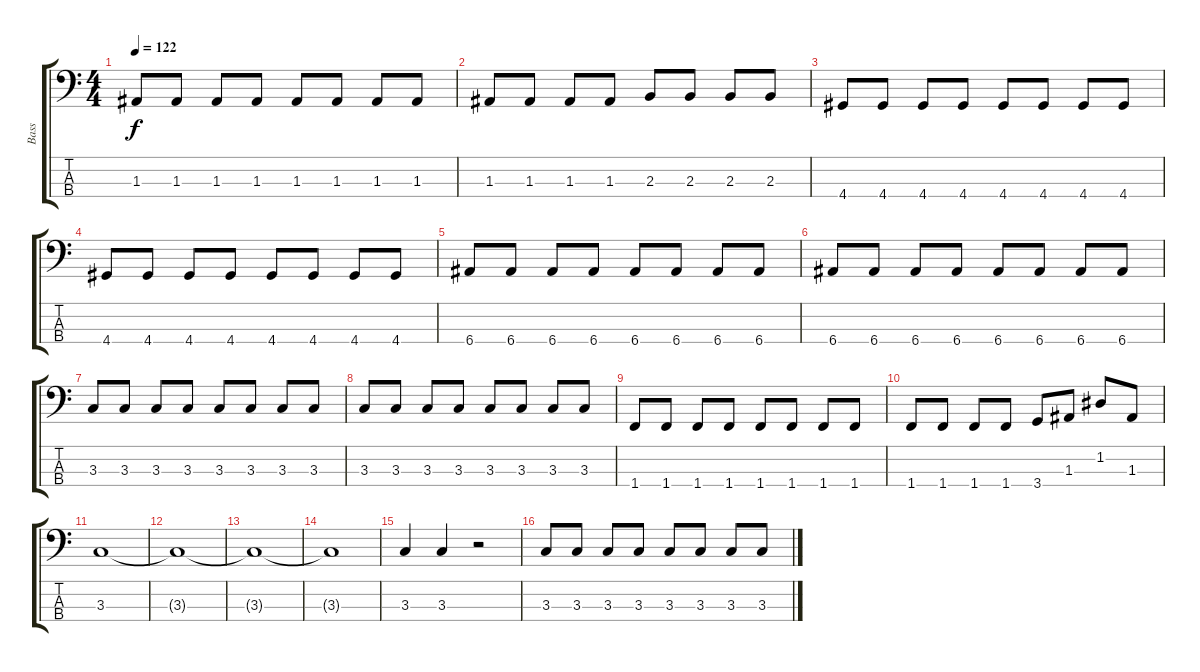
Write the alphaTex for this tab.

\track ("Bass" "Bass") {instrument electricbasspick}
\staff {score tabs}
\tuning (G2 D2 A1 E1) {hide}
\ts (4 4)
\tempo 122
\clef f4
\ks c
1.3.8{dy f} 1.3.8 1.3.8 1.3.8 1.3.8 1.3.8 1.3.8 1.3.8 |
1.3.8 1.3.8 1.3.8 1.3.8 2.3.8 2.3.8 2.3.8 2.3.8 |
4.4.8 4.4.8 4.4.8 4.4.8 4.4.8 4.4.8 4.4.8 4.4.8 |
4.4.8 4.4.8 4.4.8 4.4.8 4.4.8 4.4.8 4.4.8 4.4.8 |
6.4.8 6.4.8 6.4.8 6.4.8 6.4.8 6.4.8 6.4.8 6.4.8 |
6.4.8 6.4.8 6.4.8 6.4.8 6.4.8 6.4.8 6.4.8 6.4.8 |
3.3.8 3.3.8 3.3.8 3.3.8 3.3.8 3.3.8 3.3.8 3.3.8 |
3.3.8 3.3.8 3.3.8 3.3.8 3.3.8 3.3.8 3.3.8 3.3.8 |
1.4.8 1.4.8 1.4.8 1.4.8 1.4.8 1.4.8 1.4.8 1.4.8 |
1.4.8 1.4.8 1.4.8 1.4.8 3.4.8 1.3.8 1.2.8 1.3.8 |
3.3.1 |
3.3{t}.1 |
3.3{t}.1 |
3.3{t}.1 |
3.3.4 3.3.4 r.2 |
3.3.8 3.3.8 3.3.8 3.3.8 3.3.8 3.3.8 3.3.8 3.3.8
